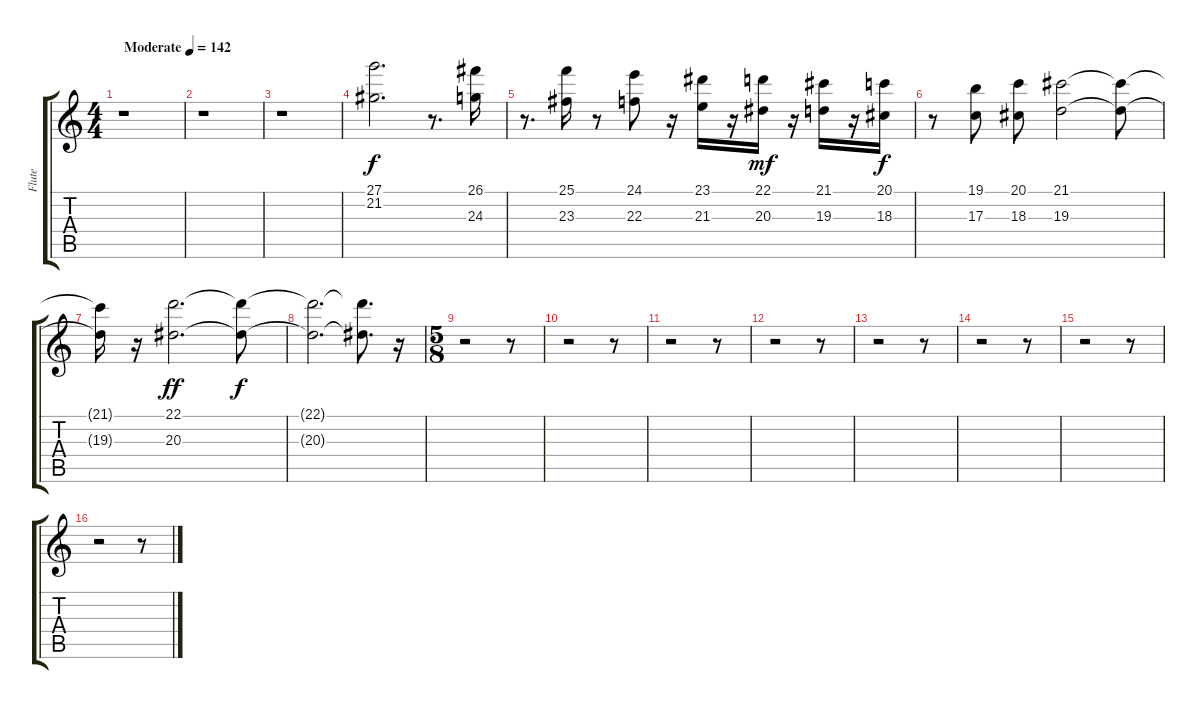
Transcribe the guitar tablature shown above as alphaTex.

\track ("Flute                               " "Flute     ") {instrument flute}
\staff {score tabs}
\tuning (E4 B3 G3 D3 A2 E2) {hide}
\ts (4 4)
\tempo (142 "Moderate")
\clef g2
\ks c
r.1{dy f instrument flute} |
r.1 |
r.1 |
(27.1 21.2).2{d} r.8{d} (26.1 24.3).16 |
r.8{d} (25.1 23.3).16 r.8 (24.1 22.3).8 r.16 (23.1 21.3).16 r.16 (22.1 20.3).16{dy mf} r.16 (21.1 19.3).16 r.16 (20.1 18.3).16{dy f} |
r.8 (19.1 17.3).8 (20.1 18.3).8 (21.1 19.3).2 (21.1{t} 19.3{t}).8 |
(21.1{t} 19.3{t}).16 r.16 (22.1 20.3).2{d dy ff} (22.1{t} 20.3{t}).8{dy f} |
(22.1{t} 20.3{t}).2{d} (22.1{t} 20.3{t}).8{d} r.16 |
\ts (5 8)
r.2 r.8 |
r.2 r.8 |
r.2 r.8 |
r.2 r.8 |
r.2 r.8 |
r.2 r.8 |
r.2 r.8 |
r.2 r.8
